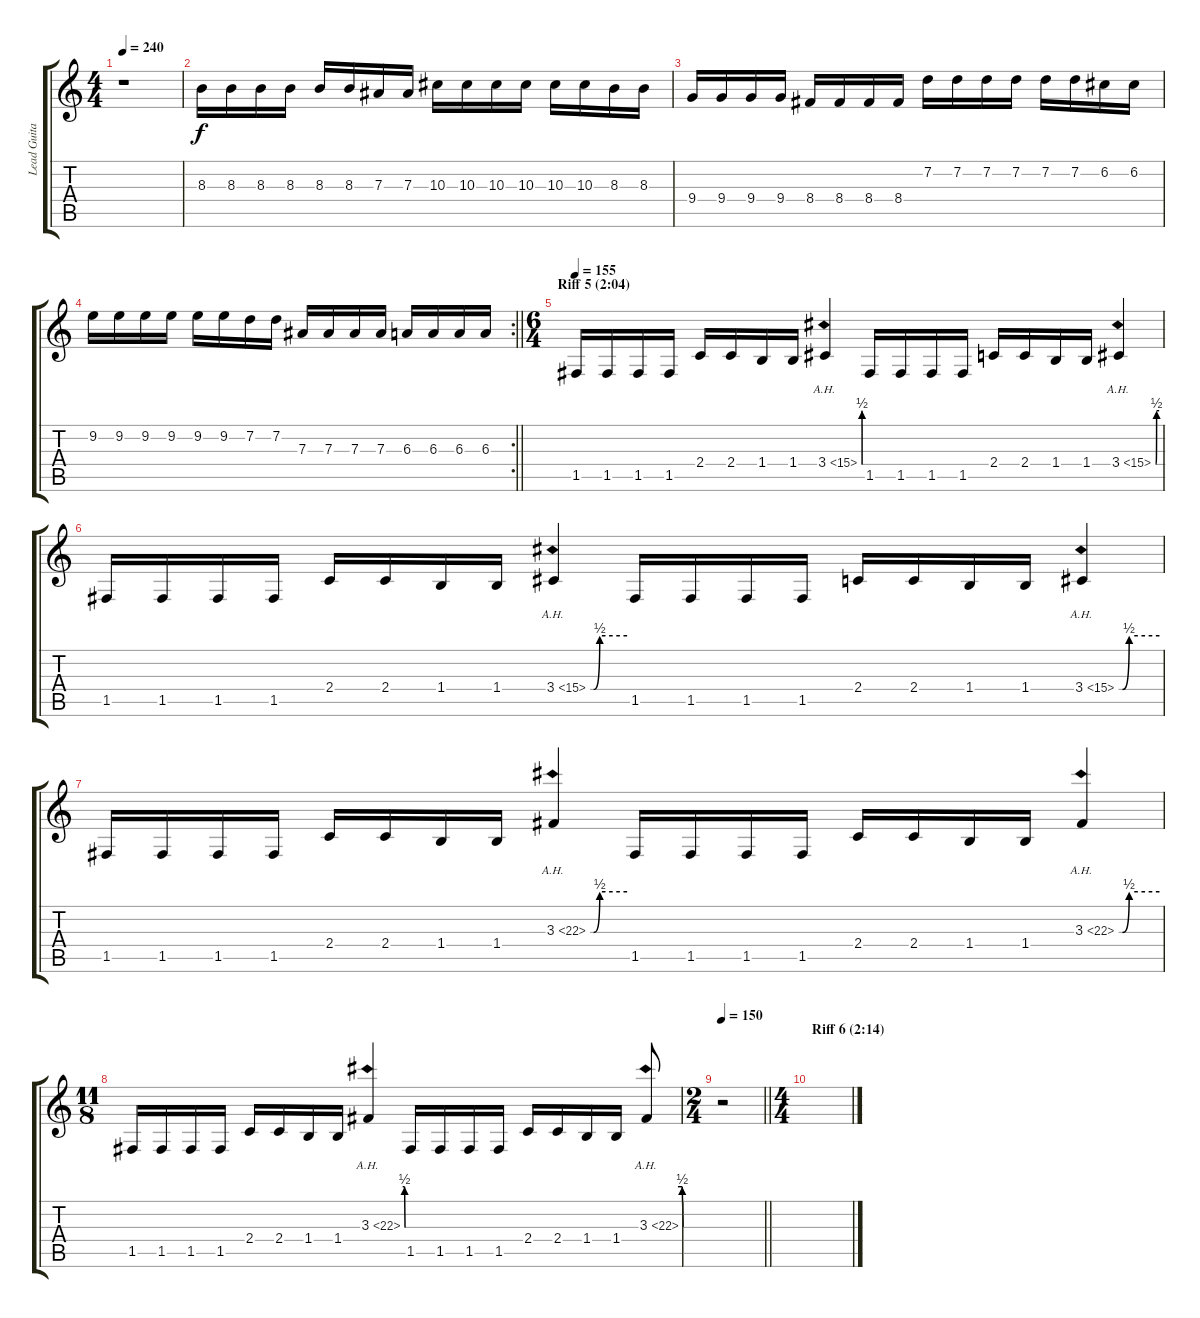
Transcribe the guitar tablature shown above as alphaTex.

\track ("Lead Guitar" "Lead Guita") {instrument distortionguitar}
\staff {score tabs}
\tuning (C4 G3 Eb3 Bb2 F2 C2) {hide}
\ts (4 4)
\tempo 240
\clef g2
\ks c
r.1{dy f} |
8.3.16 8.3.16 8.3.16 8.3.16 8.3.16 8.3.16 7.3.16 7.3.16 10.3.16 10.3.16 10.3.16 10.3.16 10.3.16 10.3.16 8.3.16 8.3.16 |
9.4.16 9.4.16 9.4.16 9.4.16 8.4.16 8.4.16 8.4.16 8.4.16 7.2.16 7.2.16 7.2.16 7.2.16 7.2.16 7.2.16 6.2.16 6.2.16 |
\rc 2
\barLineRight lightlight
9.2.16 9.2.16 9.2.16 9.2.16 9.2.16 9.2.16 7.2.16 7.2.16 7.3.16 7.3.16 7.3.16 7.3.16 6.3.16 6.3.16 6.3.16 6.3.16 |
\ts (6 4)
\section ("" "Riff 5 (2:04)")
\tempo 155
1.5.16 1.5.16 1.5.16 1.5.16 2.4.16 2.4.16 1.4.16 1.4.16 3.4{be (custom 0 0 5 0 15 2 60 2) ah 12}.4 1.5.16 1.5.16 1.5.16 1.5.16 2.4.16 2.4.16 1.4.16 1.4.16 3.4{be (custom 0 0 5 0 15 2 60 2) ah 12}.4 |
1.5.16 1.5.16 1.5.16 1.5.16 2.4.16 2.4.16 1.4.16 1.4.16 3.4{be (custom 0 0 5 0 15 2 60 2) ah 12}.4 1.5.16 1.5.16 1.5.16 1.5.16 2.4.16 2.4.16 1.4.16 1.4.16 3.4{be (custom 0 0 5 0 15 2 60 2) ah 12}.4 |
1.5.16 1.5.16 1.5.16 1.5.16 2.4.16 2.4.16 1.4.16 1.4.16 3.3{be (custom 0 0 5 0 15 2 60 2) ah 19}.4 1.5.16 1.5.16 1.5.16 1.5.16 2.4.16 2.4.16 1.4.16 1.4.16 3.3{be (custom 0 0 5 0 15 2 60 2) ah 19}.4 |
\ts (11 8)
1.5.16 1.5.16 1.5.16 1.5.16 2.4.16 2.4.16 1.4.16 1.4.16 3.3{be (custom 0 0 5 0 15 2 60 2) ah 19}.4 1.5.16 1.5.16 1.5.16 1.5.16 2.4.16 2.4.16 1.4.16 1.4.16 3.3{be (custom 0 0 5 0 15 2 60 2) ah 19}.8 |
\ts (2 4)
\tempo 150
\barLineRight lightlight
r.2 |
\ts (4 4)
\section ("" "Riff 6 (2:14)")
